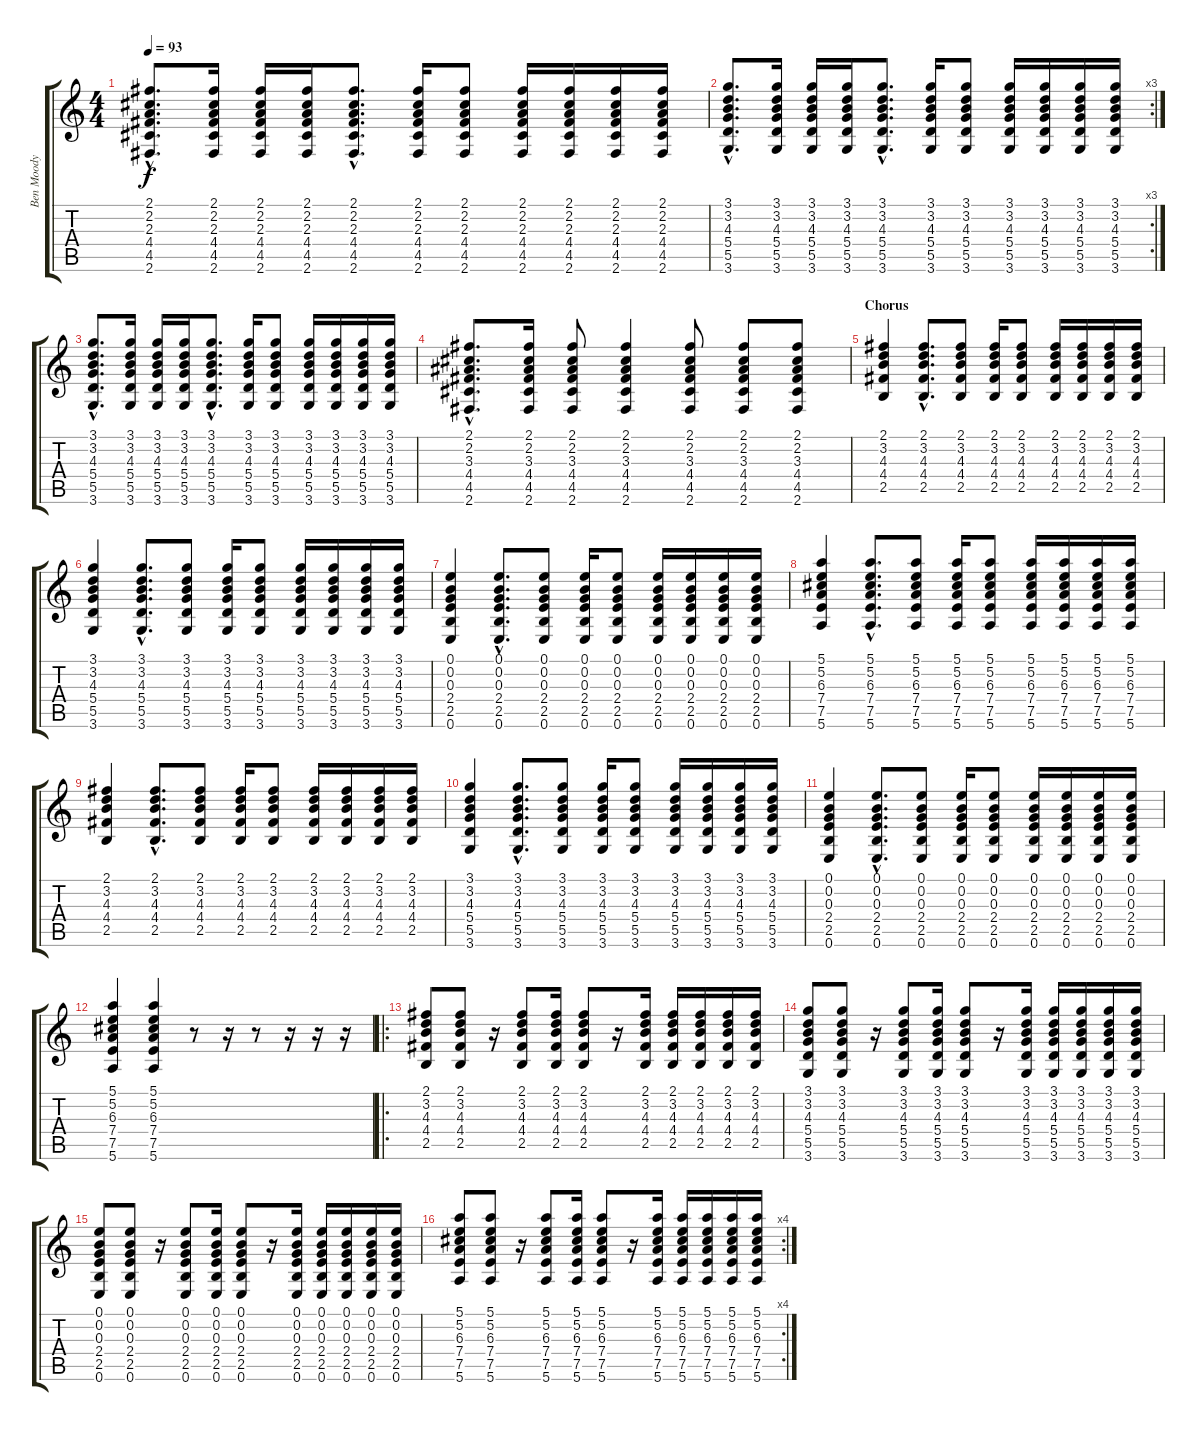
\track ("Ben Moody" "Ben Moody") {instrument acousticguitarsteel}
\staff {score tabs}
\tuning (E4 B3 G3 D3 A2 E2) {hide}
\ts (4 4)
\tempo 93
\clef g2
\ks c
(2.1{hac} 2.2{hac} 2.3{hac} 4.4{hac} 4.5{hac} 2.6{hac}).8{d dy f} (2.1 2.2 2.3 4.4 4.5 2.6).16 (2.1 2.2 2.3 4.4 4.5 2.6).16 (2.1 2.2 2.3 4.4 4.5 2.6).16 (2.1{hac} 2.2{hac} 2.3{hac} 4.4{hac} 4.5{hac} 2.6{hac}).8{d} (2.1 2.2 2.3 4.4 4.5 2.6).16 (2.1 2.2 2.3 4.4 4.5 2.6).8 (2.1 2.2 2.3 4.4 4.5 2.6).16 (2.1 2.2 2.3 4.4 4.5 2.6).16 (2.1 2.2 2.3 4.4 4.5 2.6).16 (2.1 2.2 2.3 4.4 4.5 2.6).16 |
\rc 3
(3.1{hac} 3.2{hac} 4.3{hac} 5.4{hac} 5.5{hac} 3.6{hac}).8{d} (3.1 3.2 4.3 5.4 5.5 3.6).16 (3.1 3.2 4.3 5.4 5.5 3.6).16 (3.1 3.2 4.3 5.4 5.5 3.6).16 (3.1{hac} 3.2{hac} 4.3{hac} 5.4{hac} 5.5{hac} 3.6{hac}).8{d} (3.1 3.2 4.3 5.4 5.5 3.6).16 (3.1 3.2 4.3 5.4 5.5 3.6).8 (3.1 3.2 4.3 5.4 5.5 3.6).16 (3.1 3.2 4.3 5.4 5.5 3.6).16 (3.1 3.2 4.3 5.4 5.5 3.6).16 (3.1 3.2 4.3 5.4 5.5 3.6).16 |
(3.1{hac} 3.2{hac} 4.3{hac} 5.4{hac} 5.5{hac} 3.6{hac}).8{d} (3.1 3.2 4.3 5.4 5.5 3.6).16 (3.1 3.2 4.3 5.4 5.5 3.6).16 (3.1 3.2 4.3 5.4 5.5 3.6).16 (3.1{hac} 3.2{hac} 4.3{hac} 5.4{hac} 5.5{hac} 3.6{hac}).8{d} (3.1 3.2 4.3 5.4 5.5 3.6).16 (3.1 3.2 4.3 5.4 5.5 3.6).8 (3.1 3.2 4.3 5.4 5.5 3.6).16 (3.1 3.2 4.3 5.4 5.5 3.6).16 (3.1 3.2 4.3 5.4 5.5 3.6).16 (3.1 3.2 4.3 5.4 5.5 3.6).16 |
(2.1{hac} 2.2{hac} 3.3{hac} 4.4{hac} 4.5{hac} 2.6{hac}).8{d} (2.1 2.2 3.3 4.4 4.5 2.6).16 (2.1 2.2 3.3 4.4 4.5 2.6).8 (2.1 2.2 3.3 4.4 4.5 2.6).4 (2.1 2.2 3.3 4.4 4.5 2.6).8 (2.1 2.2 3.3 4.4 4.5 2.6).8 (2.1 2.2 3.3 4.4 4.5 2.6).8 |
\section ("" "Chorus")
(2.1 3.2 4.3 4.4 2.5).4 (2.1{hac} 3.2{hac} 4.3{hac} 4.4{hac} 2.5{hac}).8{d} (2.1 3.2 4.3 4.4 2.5).8 (2.1 3.2 4.3 4.4 2.5).16 (2.1 3.2 4.3 4.4 2.5).8 (2.1 3.2 4.3 4.4 2.5).16 (2.1 3.2 4.3 4.4 2.5).16 (2.1 3.2 4.3 4.4 2.5).16 (2.1 3.2 4.3 4.4 2.5).16 |
(3.1 3.2 4.3 5.4 5.5 3.6).4 (3.1{hac} 3.2{hac} 4.3{hac} 5.4{hac} 5.5{hac} 3.6{hac}).8{d} (3.1 3.2 4.3 5.4 5.5 3.6).8 (3.1 3.2 4.3 5.4 5.5 3.6).16 (3.1 3.2 4.3 5.4 5.5 3.6).8 (3.1 3.2 4.3 5.4 5.5 3.6).16 (3.1 3.2 4.3 5.4 5.5 3.6).16 (3.1 3.2 4.3 5.4 5.5 3.6).16 (3.1 3.2 4.3 5.4 5.5 3.6).16 |
(0.1 0.2 0.3 2.4 2.5 0.6).4 (0.1{hac} 0.2{hac} 0.3{hac} 2.4{hac} 2.5{hac} 0.6{hac}).8{d} (0.1 0.2 0.3 2.4 2.5 0.6).8 (0.1 0.2 0.3 2.4 2.5 0.6).16 (0.1 0.2 0.3 2.4 2.5 0.6).8 (0.1 0.2 0.3 2.4 2.5 0.6).16 (0.1 0.2 0.3 2.4 2.5 0.6).16 (0.1 0.2 0.3 2.4 2.5 0.6).16 (0.1 0.2 0.3 2.4 2.5 0.6).16 |
(5.1 5.2 6.3 7.4 7.5 5.6).4 (5.1{hac} 5.2{hac} 6.3{hac} 7.4{hac} 7.5{hac} 5.6{hac}).8{d} (5.1 5.2 6.3 7.4 7.5 5.6).8 (5.1 5.2 6.3 7.4 7.5 5.6).16 (5.1 5.2 6.3 7.4 7.5 5.6).8 (5.1 5.2 6.3 7.4 7.5 5.6).16 (5.1 5.2 6.3 7.4 7.5 5.6).16 (5.1 5.2 6.3 7.4 7.5 5.6).16 (5.1 5.2 6.3 7.4 7.5 5.6).16 |
(2.1 3.2 4.3 4.4 2.5).4 (2.1{hac} 3.2{hac} 4.3{hac} 4.4{hac} 2.5{hac}).8{d} (2.1 3.2 4.3 4.4 2.5).8 (2.1 3.2 4.3 4.4 2.5).16 (2.1 3.2 4.3 4.4 2.5).8 (2.1 3.2 4.3 4.4 2.5).16 (2.1 3.2 4.3 4.4 2.5).16 (2.1 3.2 4.3 4.4 2.5).16 (2.1 3.2 4.3 4.4 2.5).16 |
(3.1 3.2 4.3 5.4 5.5 3.6).4 (3.1{hac} 3.2{hac} 4.3{hac} 5.4{hac} 5.5{hac} 3.6{hac}).8{d} (3.1 3.2 4.3 5.4 5.5 3.6).8 (3.1 3.2 4.3 5.4 5.5 3.6).16 (3.1 3.2 4.3 5.4 5.5 3.6).8 (3.1 3.2 4.3 5.4 5.5 3.6).16 (3.1 3.2 4.3 5.4 5.5 3.6).16 (3.1 3.2 4.3 5.4 5.5 3.6).16 (3.1 3.2 4.3 5.4 5.5 3.6).16 |
(0.1 0.2 0.3 2.4 2.5 0.6).4 (0.1{hac} 0.2{hac} 0.3{hac} 2.4{hac} 2.5{hac} 0.6{hac}).8{d} (0.1 0.2 0.3 2.4 2.5 0.6).8 (0.1 0.2 0.3 2.4 2.5 0.6).16 (0.1 0.2 0.3 2.4 2.5 0.6).8 (0.1 0.2 0.3 2.4 2.5 0.6).16 (0.1 0.2 0.3 2.4 2.5 0.6).16 (0.1 0.2 0.3 2.4 2.5 0.6).16 (0.1 0.2 0.3 2.4 2.5 0.6).16 |
(5.1 5.2 6.3 7.4 7.5 5.6).4 (5.1 5.2 6.3 7.4 7.5 5.6).4 r.8 r.16 r.8 r.16 r.16 r.16 |
\ro
(2.1 3.2 4.3 4.4 2.5).8 (2.1 3.2 4.3 4.4 2.5).8 r.16 (2.1 3.2 4.3 4.4 2.5).8 (2.1 3.2 4.3 4.4 2.5).16 (2.1 3.2 4.3 4.4 2.5).8 r.16 (2.1 3.2 4.3 4.4 2.5).16 (2.1 3.2 4.3 4.4 2.5).16 (2.1 3.2 4.3 4.4 2.5).16 (2.1 3.2 4.3 4.4 2.5).16 (2.1 3.2 4.3 4.4 2.5).16 |
(3.1 3.2 4.3 5.4 5.5 3.6).8 (3.1 3.2 4.3 5.4 5.5 3.6).8 r.16 (3.1 3.2 4.3 5.4 5.5 3.6).8 (3.1 3.2 4.3 5.4 5.5 3.6).16 (3.1 3.2 4.3 5.4 5.5 3.6).8 r.16 (3.1 3.2 4.3 5.4 5.5 3.6).16 (3.1 3.2 4.3 5.4 5.5 3.6).16 (3.1 3.2 4.3 5.4 5.5 3.6).16 (3.1 3.2 4.3 5.4 5.5 3.6).16 (3.1 3.2 4.3 5.4 5.5 3.6).16 |
(0.1 0.2 0.3 2.4 2.5 0.6).8 (0.1 0.2 0.3 2.4 2.5 0.6).8 r.16 (0.1 0.2 0.3 2.4 2.5 0.6).8 (0.1 0.2 0.3 2.4 2.5 0.6).16 (0.1 0.2 0.3 2.4 2.5 0.6).8 r.16 (0.1 0.2 0.3 2.4 2.5 0.6).16 (0.1 0.2 0.3 2.4 2.5 0.6).16 (0.1 0.2 0.3 2.4 2.5 0.6).16 (0.1 0.2 0.3 2.4 2.5 0.6).16 (0.1 0.2 0.3 2.4 2.5 0.6).16 |
\rc 4
(5.1 5.2 6.3 7.4 7.5 5.6).8 (5.1 5.2 6.3 7.4 7.5 5.6).8 r.16 (5.1 5.2 6.3 7.4 7.5 5.6).8 (5.1 5.2 6.3 7.4 7.5 5.6).16 (5.1 5.2 6.3 7.4 7.5 5.6).8 r.16 (5.1 5.2 6.3 7.4 7.5 5.6).16 (5.1 5.2 6.3 7.4 7.5 5.6).16 (5.1 5.2 6.3 7.4 7.5 5.6).16 (5.1 5.2 6.3 7.4 7.5 5.6).16 (5.1 5.2 6.3 7.4 7.5 5.6).16
